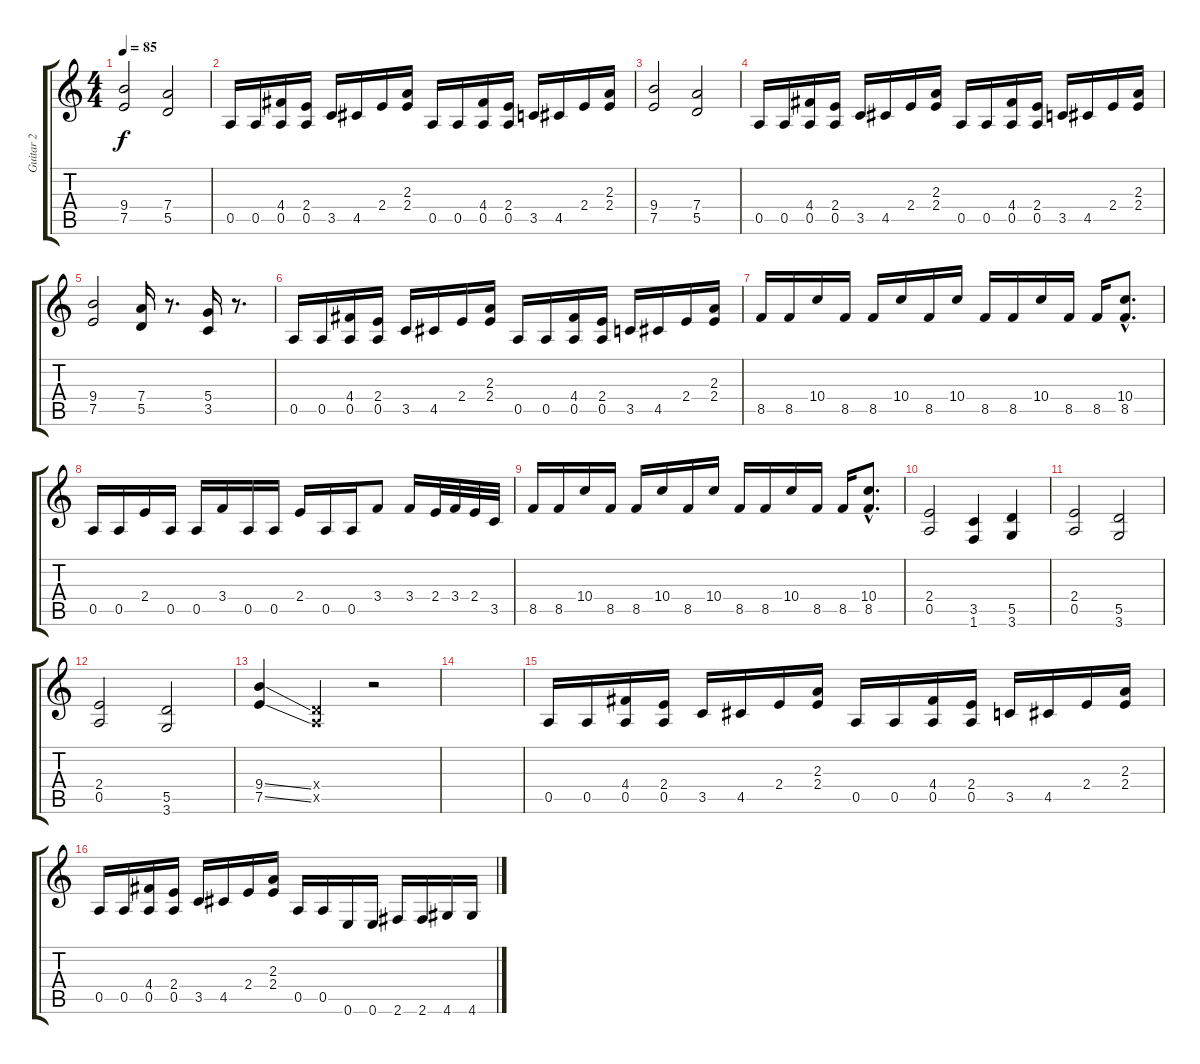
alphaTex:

\track ("Guitar 2" "Guitar 2") {instrument distortionguitar}
\staff {score tabs}
\tuning (E4 B3 G3 D3 A2 E2) {hide}
\ts (4 4)
\tempo 85
\clef g2
\ks c
(9.4 7.5).2{dy f} (7.4 5.5).2 |
0.5.16 0.5.16 (4.4 0.5).16 (2.4 0.5).16 3.5.16 4.5.16 2.4.16 (2.3 2.4).16 0.5.16 0.5.16 (4.4 0.5).16 (2.4 0.5).16 3.5.16 4.5.16 2.4.16 (2.3 2.4).16 |
(9.4 7.5).2 (7.4 5.5).2 |
0.5.16 0.5.16 (4.4 0.5).16 (2.4 0.5).16 3.5.16 4.5.16 2.4.16 (2.3 2.4).16 0.5.16 0.5.16 (4.4 0.5).16 (2.4 0.5).16 3.5.16 4.5.16 2.4.16 (2.3 2.4).16 |
(9.4 7.5).2 (7.4 5.5).16 r.8{d} (5.4 3.5).16 r.8{d} |
0.5.16 0.5.16 (4.4 0.5).16 (2.4 0.5).16 3.5.16 4.5.16 2.4.16 (2.3 2.4).16 0.5.16 0.5.16 (4.4 0.5).16 (2.4 0.5).16 3.5.16 4.5.16 2.4.16 (2.3 2.4).16 |
8.5.16 8.5.16 10.4.16 8.5.16 8.5.16 10.4.16 8.5.16 10.4.16 8.5.16 8.5.16 10.4.16 8.5.16 8.5.16 (10.4{hac} 8.5{hac}).8{d} |
0.5.16 0.5.16 2.4.16 0.5.16 0.5.16 3.4.16 0.5.16 0.5.16 2.4.16 0.5.16 0.5.16 3.4.8 3.4.16 2.4.32 3.4.32 2.4.32 3.5.32 |
8.5.16 8.5.16 10.4.16 8.5.16 8.5.16 10.4.16 8.5.16 10.4.16 8.5.16 8.5.16 10.4.16 8.5.16 8.5.16 (10.4{hac} 8.5{hac}).8{d} |
(2.4 0.5).2 (3.5 1.6).4 (5.5 3.6).4 |
(2.4 0.5).2 (5.5 3.6).2 |
(2.4 0.5).2 (5.5 3.6).2 |
(9.4{ss} 7.5{ss}).4 (0.4{x} 0.5{x}).4 r.2 |
|
0.5.16 0.5.16 (4.4 0.5).16 (2.4 0.5).16 3.5.16 4.5.16 2.4.16 (2.3 2.4).16 0.5.16 0.5.16 (4.4 0.5).16 (2.4 0.5).16 3.5.16 4.5.16 2.4.16 (2.3 2.4).16 |
0.5.16 0.5.16 (4.4 0.5).16 (2.4 0.5).16 3.5.16 4.5.16 2.4.16 (2.3 2.4).16 0.5.16 0.5.16 0.6.16 0.6.16 2.6.16 2.6.16 4.6.16 4.6.16
